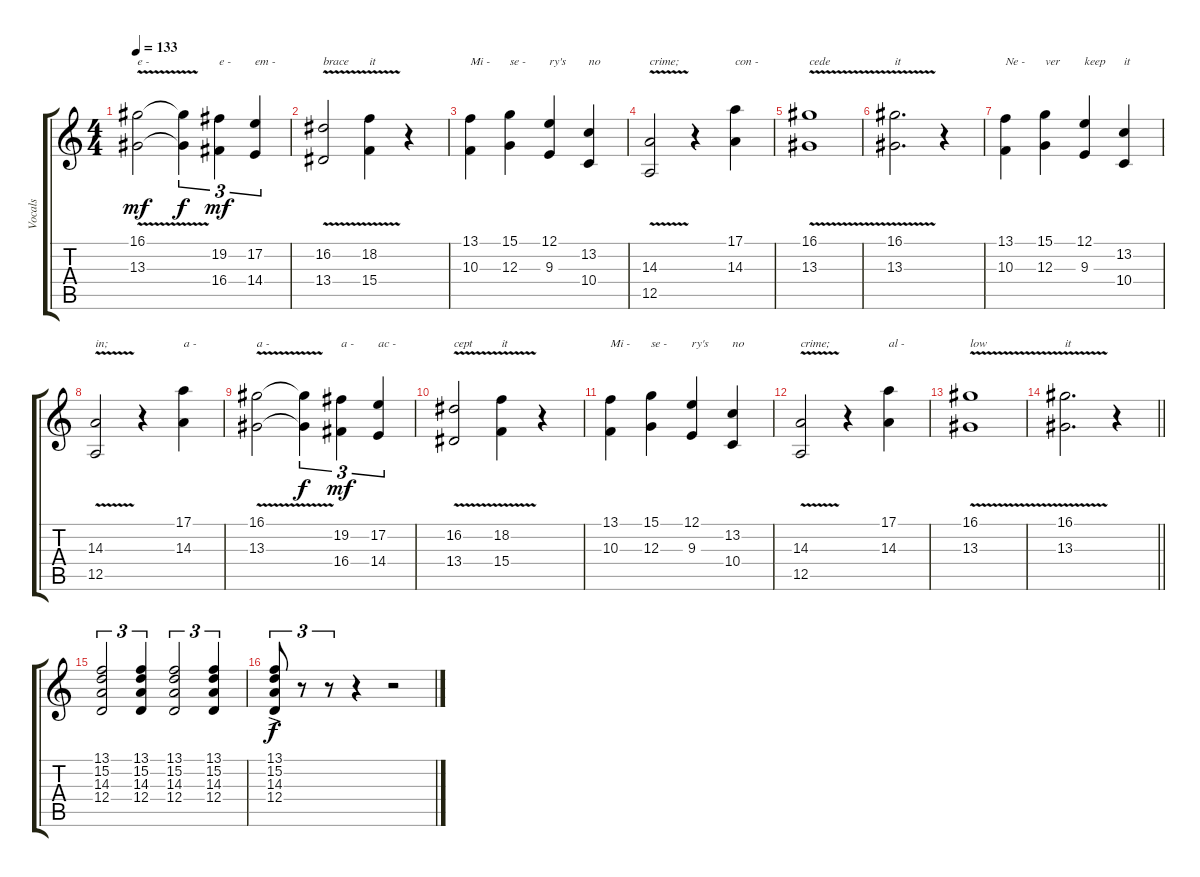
\track ("Vocals" "Vocals") {instrument choiraahs}
\staff {score tabs}
\tuning (E4 B3 G3 D3 A2 E2) {hide}
\ts (4 4)
\tempo 133
\clef g2
\ks c
(16.1{v} 13.3{v}).2{txt "e -" dy mf} (16.1{t} 13.3{t}).4{tu (3 2) dy f} (19.2 16.4).4{tu (3 2) txt "e -" dy mf} (17.2 14.4).4{tu (3 2) txt "em -"} |
(16.2{v} 13.4{v}).2{txt "brace"} (18.2{v} 15.4{v}).4{txt "it"} r.4 |
(13.1 10.3).4{txt "Mi -"} (15.1 12.3).4{txt "se -"} (12.1 9.3).4{txt "ry's"} (13.2 10.4).4{txt "no"} |
(14.3{v} 12.5{v}).2{txt "crime;"} r.4 (17.1 14.3).4{txt "con -"} |
(16.1{v} 13.3{v}).1{txt "cede"} |
(16.1{v} 13.3{v}).2{d txt "it"} r.4 |
(13.1 10.3).4{txt "Ne -"} (15.1 12.3).4{txt "ver"} (12.1 9.3).4{txt "keep"} (13.2 10.4).4{txt "it"} |
(14.3{v} 12.5{v}).2{txt "in;"} r.4 (17.1 14.3).4{txt "a -"} |
(16.1{v} 13.3{v}).2{txt "a -"} (16.1{t} 13.3{t}).4{tu (3 2) dy f} (19.2 16.4).4{tu (3 2) txt "a -" dy mf} (17.2 14.4).4{tu (3 2) txt "ac -"} |
(16.2{v} 13.4{v}).2{txt "cept"} (18.2{v} 15.4{v}).4{txt "it"} r.4 |
(13.1 10.3).4{txt "Mi -"} (15.1 12.3).4{txt "se -"} (12.1 9.3).4{txt "ry's"} (13.2 10.4).4{txt "no"} |
(14.3{v} 12.5{v}).2{txt "crime;"} r.4 (17.1 14.3).4{txt "al -"} |
(16.1{v} 13.3{v}).1{txt "low"} |
\barLineRight lightlight
(16.1{v} 13.3{v}).2{d txt "it"} r.4 |
\section ("" "")
(13.1 15.2 14.3 12.4).2{tu (3 2) volume 12} (13.1 15.2 14.3 12.4).4{tu (3 2)} (13.1 15.2 14.3 12.4).2{tu (3 2)} (13.1 15.2 14.3 12.4).4{tu (3 2)} |
(13.1{ac} 15.2{ac} 14.3{ac} 12.4{ac}).8{tu (3 2) dy f} r.8{tu (3 2)} r.8{tu (3 2)} r.4 r.2
